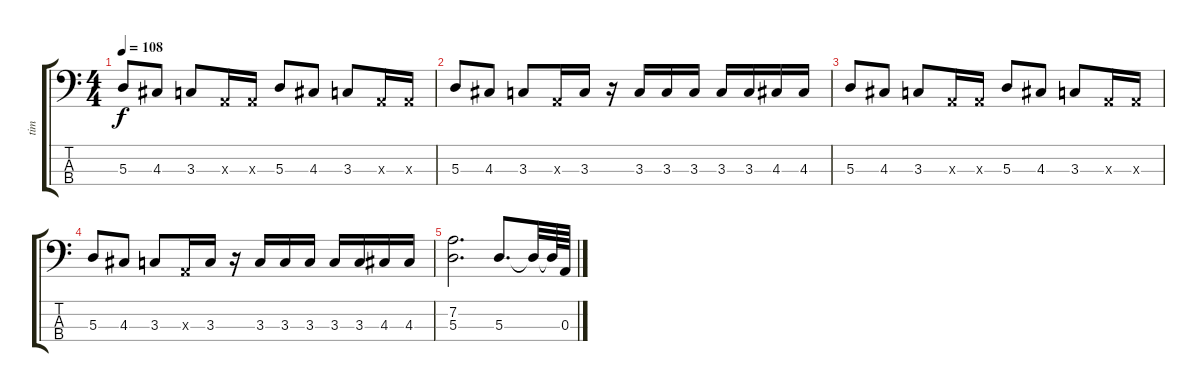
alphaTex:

\track ("tim" "tim") {instrument slapbass1}
\staff {score tabs}
\tuning (G2 D2 A1 D1) {hide}
\ts (4 4)
\tempo 108
\clef f4
\ks c
5.3.8{dy f} 4.3.8 3.3.8 0.3{x}.16 0.3{x}.16 5.3.8 4.3.8 3.3.8 0.3{x}.16 0.3{x}.16 |
5.3.8 4.3.8 3.3.8 0.3{x}.16 3.3.16 r.16 3.3.16 3.3.16 3.3.16 3.3.16 3.3.16 4.3.16 4.3.16 |
5.3.8 4.3.8 3.3.8 0.3{x}.16 0.3{x}.16 5.3.8 4.3.8 3.3.8 0.3{x}.16 0.3{x}.16 |
5.3.8 4.3.8 3.3.8 0.3{x}.16 3.3.16 r.16 3.3.16 3.3.16 3.3.16 3.3.16 3.3.16 4.3.16 4.3.16 |
(7.2 5.3).2{d} 5.3.8{d} 5.3{t}.32 5.3{t}.64 0.3.64
